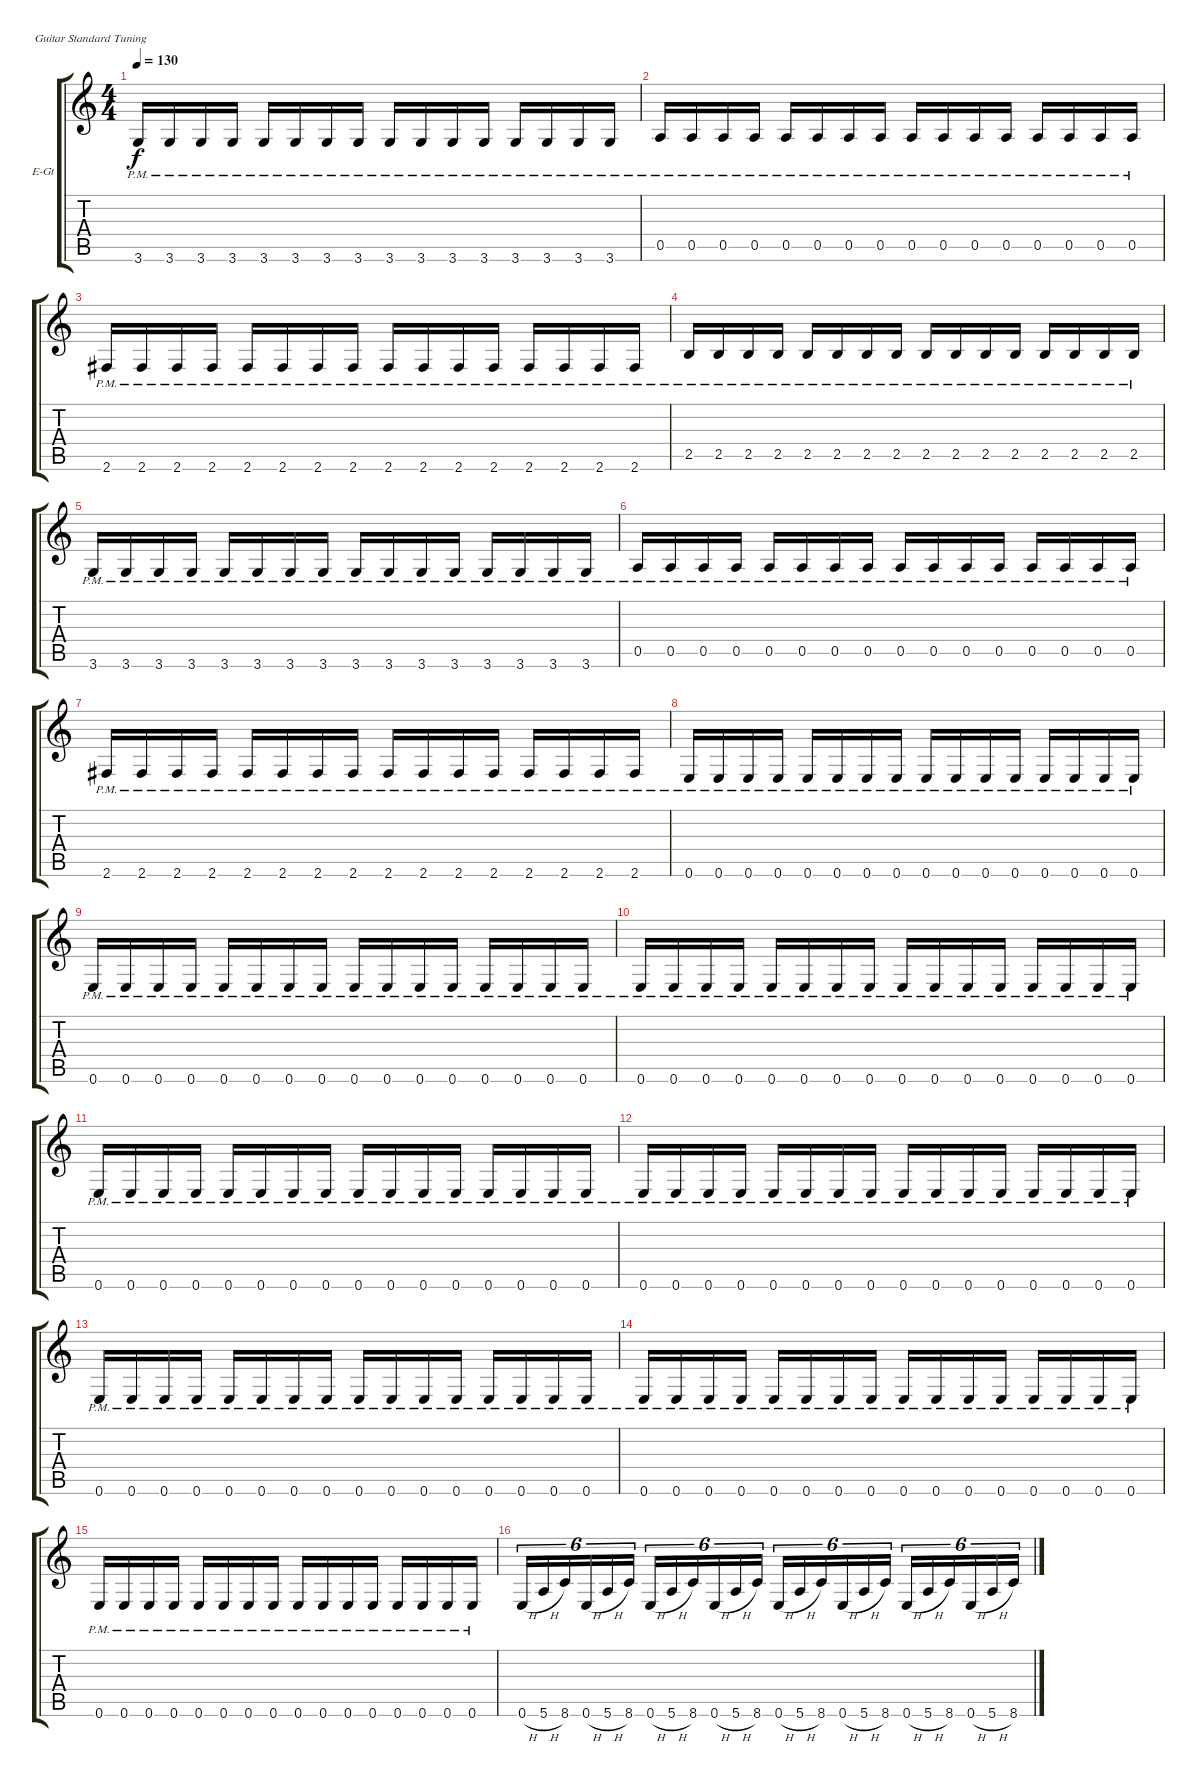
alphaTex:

\bracketExtendMode groupsimilarinstruments
\firstSystemTrackNameOrientation horizontal
\otherSystemsTrackNameOrientation horizontal
\track ("James" "E-Gt") {instrument distortionguitar}
\staff {score tabs}
\tuning (E4 B3 G3 D3 A2 E2)
\ts (4 4)
\tempo 130
\clef g2
\ks c
3.6{pm}.16{dy f} 3.6{pm}.16 3.6{pm}.16 3.6{pm}.16 3.6{pm}.16 3.6{pm}.16 3.6{pm}.16 3.6{pm}.16 3.6{pm}.16 3.6{pm}.16 3.6{pm}.16 3.6{pm}.16 3.6{pm}.16 3.6{pm}.16 3.6{pm}.16 3.6{pm}.16 |
0.5{pm}.16 0.5{pm}.16 0.5{pm}.16 0.5{pm}.16 0.5{pm}.16 0.5{pm}.16 0.5{pm}.16 0.5{pm}.16 0.5{pm}.16 0.5{pm}.16 0.5{pm}.16 0.5{pm}.16 0.5{pm}.16 0.5{pm}.16 0.5{pm}.16 0.5{pm}.16 |
2.6{pm}.16 2.6{pm}.16 2.6{pm}.16 2.6{pm}.16 2.6{pm}.16 2.6{pm}.16 2.6{pm}.16 2.6{pm}.16 2.6{pm}.16 2.6{pm}.16 2.6{pm}.16 2.6{pm}.16 2.6{pm}.16 2.6{pm}.16 2.6{pm}.16 2.6{pm}.16 |
2.5{pm}.16 2.5{pm}.16 2.5{pm}.16 2.5{pm}.16 2.5{pm}.16 2.5{pm}.16 2.5{pm}.16 2.5{pm}.16 2.5{pm}.16 2.5{pm}.16 2.5{pm}.16 2.5{pm}.16 2.5{pm}.16 2.5{pm}.16 2.5{pm}.16 2.5{pm}.16 |
3.6{pm}.16 3.6{pm}.16 3.6{pm}.16 3.6{pm}.16 3.6{pm}.16 3.6{pm}.16 3.6{pm}.16 3.6{pm}.16 3.6{pm}.16 3.6{pm}.16 3.6{pm}.16 3.6{pm}.16 3.6{pm}.16 3.6{pm}.16 3.6{pm}.16 3.6{pm}.16 |
0.5{pm}.16 0.5{pm}.16 0.5{pm}.16 0.5{pm}.16 0.5{pm}.16 0.5{pm}.16 0.5{pm}.16 0.5{pm}.16 0.5{pm}.16 0.5{pm}.16 0.5{pm}.16 0.5{pm}.16 0.5{pm}.16 0.5{pm}.16 0.5{pm}.16 0.5{pm}.16 |
2.6{pm}.16 2.6{pm}.16 2.6{pm}.16 2.6{pm}.16 2.6{pm}.16 2.6{pm}.16 2.6{pm}.16 2.6{pm}.16 2.6{pm}.16 2.6{pm}.16 2.6{pm}.16 2.6{pm}.16 2.6{pm}.16 2.6{pm}.16 2.6{pm}.16 2.6{pm}.16 |
0.6{pm}.16 0.6{pm}.16 0.6{pm}.16 0.6{pm}.16 0.6{pm}.16 0.6{pm}.16 0.6{pm}.16 0.6{pm}.16 0.6{pm}.16 0.6{pm}.16 0.6{pm}.16 0.6{pm}.16 0.6{pm}.16 0.6{pm}.16 0.6{pm}.16 0.6{pm}.16 |
0.6{pm}.16 0.6{pm}.16 0.6{pm}.16 0.6{pm}.16 0.6{pm}.16 0.6{pm}.16 0.6{pm}.16 0.6{pm}.16 0.6{pm}.16 0.6{pm}.16 0.6{pm}.16 0.6{pm}.16 0.6{pm}.16 0.6{pm}.16 0.6{pm}.16 0.6{pm}.16 |
0.6{pm}.16 0.6{pm}.16 0.6{pm}.16 0.6{pm}.16 0.6{pm}.16 0.6{pm}.16 0.6{pm}.16 0.6{pm}.16 0.6{pm}.16 0.6{pm}.16 0.6{pm}.16 0.6{pm}.16 0.6{pm}.16 0.6{pm}.16 0.6{pm}.16 0.6{pm}.16 |
0.6{pm}.16 0.6{pm}.16 0.6{pm}.16 0.6{pm}.16 0.6{pm}.16 0.6{pm}.16 0.6{pm}.16 0.6{pm}.16 0.6{pm}.16 0.6{pm}.16 0.6{pm}.16 0.6{pm}.16 0.6{pm}.16 0.6{pm}.16 0.6{pm}.16 0.6{pm}.16 |
0.6{pm}.16 0.6{pm}.16 0.6{pm}.16 0.6{pm}.16 0.6{pm}.16 0.6{pm}.16 0.6{pm}.16 0.6{pm}.16 0.6{pm}.16 0.6{pm}.16 0.6{pm}.16 0.6{pm}.16 0.6{pm}.16 0.6{pm}.16 0.6{pm}.16 0.6{pm}.16 |
0.6{pm}.16 0.6{pm}.16 0.6{pm}.16 0.6{pm}.16 0.6{pm}.16 0.6{pm}.16 0.6{pm}.16 0.6{pm}.16 0.6{pm}.16 0.6{pm}.16 0.6{pm}.16 0.6{pm}.16 0.6{pm}.16 0.6{pm}.16 0.6{pm}.16 0.6{pm}.16 |
0.6{pm}.16 0.6{pm}.16 0.6{pm}.16 0.6{pm}.16 0.6{pm}.16 0.6{pm}.16 0.6{pm}.16 0.6{pm}.16 0.6{pm}.16 0.6{pm}.16 0.6{pm}.16 0.6{pm}.16 0.6{pm}.16 0.6{pm}.16 0.6{pm}.16 0.6{pm}.16 |
0.6{pm}.16 0.6{pm}.16 0.6{pm}.16 0.6{pm}.16 0.6{pm}.16 0.6{pm}.16 0.6{pm}.16 0.6{pm}.16 0.6{pm}.16 0.6{pm}.16 0.6{pm}.16 0.6{pm}.16 0.6{pm}.16 0.6{pm}.16 0.6{pm}.16 0.6{pm}.16 |
0.6{h}.16{tu (6 4)} 5.6{h}.16{tu (6 4)} 8.6.16{tu (6 4)} 0.6{h}.16{tu (6 4)} 5.6{h}.16{tu (6 4)} 8.6.16{tu (6 4)} 0.6{h}.16{tu (6 4)} 5.6{h}.16{tu (6 4)} 8.6.16{tu (6 4)} 0.6{h}.16{tu (6 4)} 5.6{h}.16{tu (6 4)} 8.6.16{tu (6 4)} 0.6{h}.16{tu (6 4)} 5.6{h}.16{tu (6 4)} 8.6.16{tu (6 4)} 0.6{h}.16{tu (6 4)} 5.6{h}.16{tu (6 4)} 8.6.16{tu (6 4)} 0.6{h}.16{tu (6 4)} 5.6{h}.16{tu (6 4)} 8.6.16{tu (6 4)} 0.6{h}.16{tu (6 4)} 5.6{h}.16{tu (6 4)} 8.6.16{tu (6 4)}
